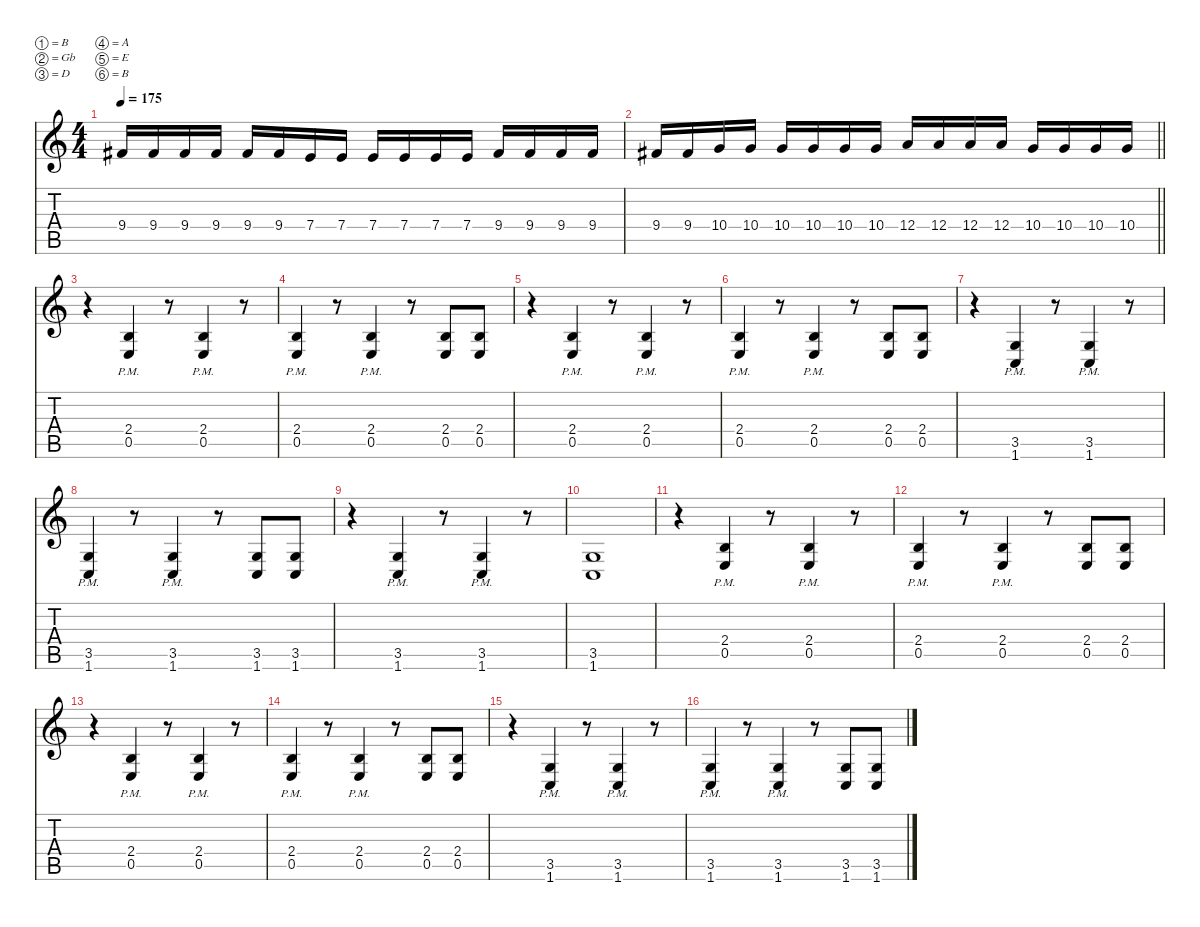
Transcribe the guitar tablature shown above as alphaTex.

\defaultSystemsLayout 4
\hideDynamics
\bracketExtendMode nobrackets
\singleTrackTrackNamePolicy hidden
\multiTrackTrackNamePolicy hidden
\firstSystemTrackNameMode fullname
\firstSystemTrackNameOrientation horizontal
\otherSystemsTrackNameOrientation horizontal
\track ("Olli Miikonen" "dist.guit.") {defaultSystemsLayout 4 instrument distortionguitar}
\staff {score tabs}
\tuning (B3 Gb3 D3 A2 E2 B1)
\ts (4 4)
\tempo 175
\clef g2
\ks c
9.4{acc #}.16{dy f beam Up} 9.4{acc #}.16{beam Up} 9.4{acc #}.16{beam Up} 9.4{acc #}.16{beam Up} 9.4{acc #}.16{beam Up} 9.4{acc #}.16{beam Up} 7.4.16{beam Up} 7.4.16{beam Up} 7.4.16{beam Up} 7.4.16{beam Up} 7.4.16{beam Up} 7.4.16{beam Up} 9.4{acc #}.16{beam Up} 9.4{acc #}.16{beam Up} 9.4{acc #}.16{beam Up} 9.4{acc #}.16{beam Up} |
\barLineRight lightlight
9.4{acc #}.16{beam Up} 9.4{acc #}.16{beam Up} 10.4.16{beam Up} 10.4.16{beam Up} 10.4.16{beam Up} 10.4.16{beam Up} 10.4.16{beam Up} 10.4.16{beam Up} 12.4.16{beam Up} 12.4.16{beam Up} 12.4.16{beam Up} 12.4.16{beam Up} 10.4.16{beam Up} 10.4.16{beam Up} 10.4.16{beam Up} 10.4.16{beam Up} |
r.4{beam Down} (2.4{pm} 0.5{pm}).4{beam Up} r.8{beam Up} (2.4{pm} 0.5{pm}).4{beam Up} r.8{beam Up} |
(2.4{pm} 0.5{pm}).4{beam Up} r.8{beam Up} (2.4{pm} 0.5{pm}).4{beam Up} r.8{beam Up} (2.4 0.5).8{beam Up} (2.4 0.5).8{beam Up} |
r.4{beam Down} (2.4{pm} 0.5{pm}).4{beam Up} r.8{beam Up} (2.4{pm} 0.5{pm}).4{beam Up} r.8{beam Up} |
(2.4{pm} 0.5{pm}).4{beam Up} r.8{beam Up} (2.4{pm} 0.5{pm}).4{beam Up} r.8{beam Up} (2.4 0.5).8{beam Up} (2.4 0.5).8{beam Up} |
r.4{beam Down} (3.5{pm} 1.6{pm}).4{beam Up} r.8{beam Up} (3.5{pm} 1.6{pm}).4{beam Up} r.8{beam Up} |
(3.5{pm} 1.6{pm}).4{beam Up} r.8{beam Up} (3.5{pm} 1.6).4{beam Up} r.8{beam Up} (3.5 1.6).8{beam Up} (3.5 1.6).8{beam Up} |
r.4{beam Down} (3.5{pm} 1.6{pm}).4{beam Up} r.8{beam Up} (3.5{pm} 1.6{pm}).4{beam Up} r.8{beam Up} |
(3.5 1.6).1{beam Up} |
r.4{beam Down} (2.4{pm} 0.5{pm}).4{beam Up} r.8{beam Up} (2.4{pm} 0.5{pm}).4{beam Up} r.8{beam Up} |
(2.4{pm} 0.5{pm}).4{beam Up} r.8{beam Up} (2.4{pm} 0.5{pm}).4{beam Up} r.8{beam Up} (2.4 0.5).8{beam Up} (2.4 0.5).8{beam Up} |
r.4{beam Down} (2.4{pm} 0.5{pm}).4{beam Up} r.8{beam Up} (2.4{pm} 0.5{pm}).4{beam Up} r.8{beam Up} |
(2.4{pm} 0.5{pm}).4{beam Up} r.8{beam Up} (2.4{pm} 0.5{pm}).4{beam Up} r.8{beam Up} (2.4 0.5).8{beam Up} (2.4 0.5).8{beam Up} |
r.4{beam Down} (3.5{pm} 1.6{pm}).4{beam Up} r.8{beam Up} (3.5{pm} 1.6{pm}).4{beam Up} r.8{beam Up} |
(3.5{pm} 1.6{pm}).4{beam Up} r.8{beam Up} (3.5{pm} 1.6).4{beam Up} r.8{beam Up} (3.5 1.6).8{beam Up} (3.5 1.6).8{beam Up}
